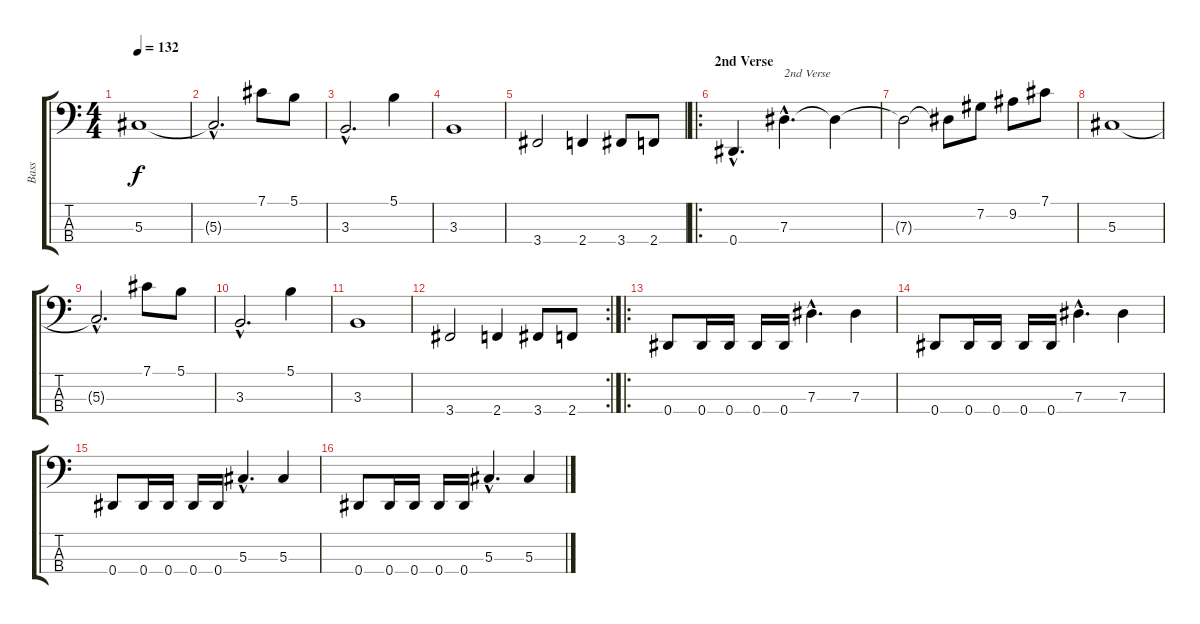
\track ("Bass" "Bass") {instrument slapbass2}
\staff {score tabs}
\tuning (Gb2 Db2 Ab1 Eb1) {hide}
\ts (4 4)
\tempo 132
\clef f4
\ks c
5.3.1{dy f} |
5.3{hac t}.2{d} 7.1.8 5.1.8 |
3.3{hac}.2{d} 5.1.4 |
3.3.1 |
3.4.2 2.4.4 3.4.8 2.4.8 |
\ro
\section ("" "2nd Verse")
0.4{hac}.4{d} 7.3{hac}.4{d txt "2nd Verse"} 7.3{t}.4 |
7.3{t}.2 7.3{t}.8 7.2.8 9.2.8 7.1.8 |
5.3.1 |
5.3{hac t}.2{d} 7.1.8 5.1.8 |
3.3{hac}.2{d} 5.1.4 |
3.3.1 |
\rc 2
3.4.2 2.4.4 3.4.8 2.4.8 |
\ro
0.4.8 0.4.16 0.4.16 0.4.16 0.4.16 7.3{hac}.4{d} 7.3.4 |
0.4.8 0.4.16 0.4.16 0.4.16 0.4.16 7.3{hac}.4{d} 7.3.4 |
0.4.8 0.4.16 0.4.16 0.4.16 0.4.16 5.3{hac}.4{d} 5.3.4 |
0.4.8 0.4.16 0.4.16 0.4.16 0.4.16 5.3{hac}.4{d} 5.3.4
